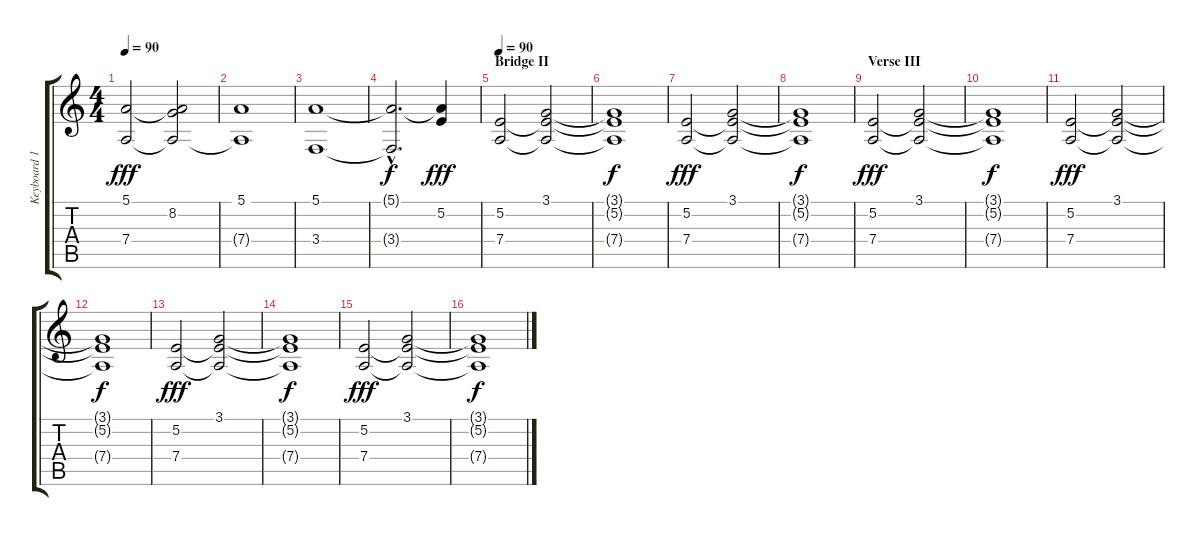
\track ("Keyboard 1" "Keyboard 1") {instrument flute}
\staff {score tabs}
\tuning (E4 B3 G3 D3 A2 E2) {hide}
\ts (4 4)
\tempo 90
\clef g2
\ks c
(5.1 7.4).2{dy fff} (5.1{t} 8.2 7.4{t}).2 |
(5.1 7.4{t}).1 |
(5.1 3.4).1 |
(5.1{t} 3.4{hac t}).2{d dy f} (5.1{t} 5.2).4{dy fff} |
\section ("" "Bridge II")
\tempo 90
(5.2 7.4).2{volume 7} (3.1 5.2{t} 7.4{t}).2 |
(3.1{t} 5.2{t} 7.4{t}).1{dy f} |
(5.2 7.4).2{dy fff} (3.1 5.2{t} 7.4{t}).2 |
(3.1{t} 5.2{t} 7.4{t}).1{dy f} |
\section ("" "Verse III")
(5.2 7.4).2{dy fff volume 4} (3.1 5.2{t} 7.4{t}).2 |
(3.1{t} 5.2{t} 7.4{t}).1{dy f} |
(5.2 7.4).2{dy fff} (3.1 5.2{t} 7.4{t}).2 |
(3.1{t} 5.2{t} 7.4{t}).1{dy f} |
(5.2 7.4).2{dy fff} (3.1 5.2{t} 7.4{t}).2 |
(3.1{t} 5.2{t} 7.4{t}).1{dy f} |
(5.2 7.4).2{dy fff} (3.1 5.2{t} 7.4{t}).2 |
(3.1{t} 5.2{t} 7.4{t}).1{dy f}
